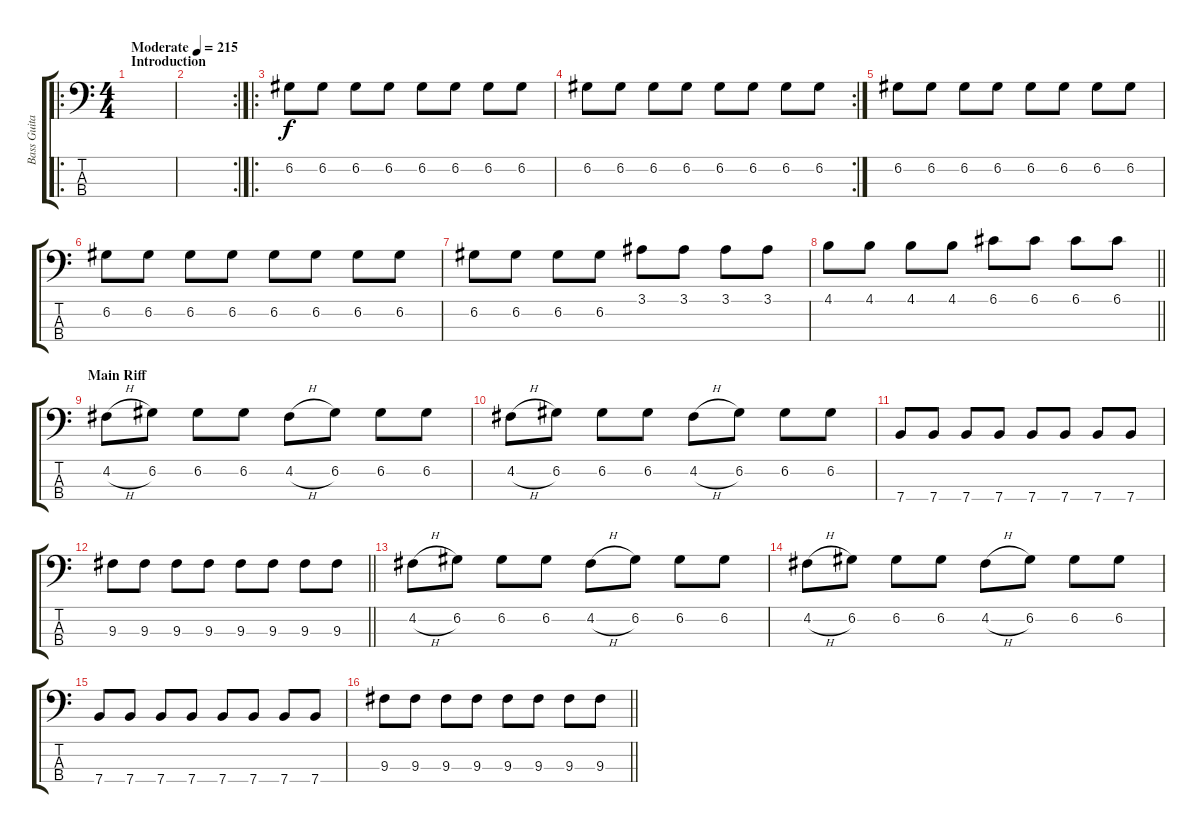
\track ("Bass Guitar (Chris #2)" "Bass Guita") {instrument electricbasspick}
\staff {score tabs}
\tuning (G2 D2 A1 E1) {hide}
\ro
\ts (4 4)
\section ("" "Introduction")
\tempo (215 "Moderate")
\clef f4
\ks c
|
\rc 2
|
\ro
6.2.8 6.2.8 6.2.8 6.2.8 6.2.8 6.2.8 6.2.8 6.2.8 |
\rc 2
6.2.8 6.2.8 6.2.8 6.2.8 6.2.8 6.2.8 6.2.8 6.2.8 |
6.2.8 6.2.8 6.2.8 6.2.8 6.2.8 6.2.8 6.2.8 6.2.8 |
6.2.8 6.2.8 6.2.8 6.2.8 6.2.8 6.2.8 6.2.8 6.2.8 |
6.2.8 6.2.8 6.2.8 6.2.8 3.1.8 3.1.8 3.1.8 3.1.8 |
\barLineRight lightlight
4.1.8 4.1.8 4.1.8 4.1.8 6.1.8 6.1.8 6.1.8 6.1.8 |
\section ("" "Main Riff")
4.2{h}.8 6.2.8 6.2.8 6.2.8 4.2{h}.8 6.2.8 6.2.8 6.2.8 |
4.2{h}.8 6.2.8 6.2.8 6.2.8 4.2{h}.8 6.2.8 6.2.8 6.2.8 |
7.4.8 7.4.8 7.4.8 7.4.8 7.4.8 7.4.8 7.4.8 7.4.8 |
\barLineRight lightlight
9.3.8 9.3.8 9.3.8 9.3.8 9.3.8 9.3.8 9.3.8 9.3.8 |
4.2{h}.8 6.2.8 6.2.8 6.2.8 4.2{h}.8 6.2.8 6.2.8 6.2.8 |
4.2{h}.8 6.2.8 6.2.8 6.2.8 4.2{h}.8 6.2.8 6.2.8 6.2.8 |
7.4.8 7.4.8 7.4.8 7.4.8 7.4.8 7.4.8 7.4.8 7.4.8 |
\barLineRight lightlight
9.3.8 9.3.8 9.3.8 9.3.8 9.3.8 9.3.8 9.3.8 9.3.8
